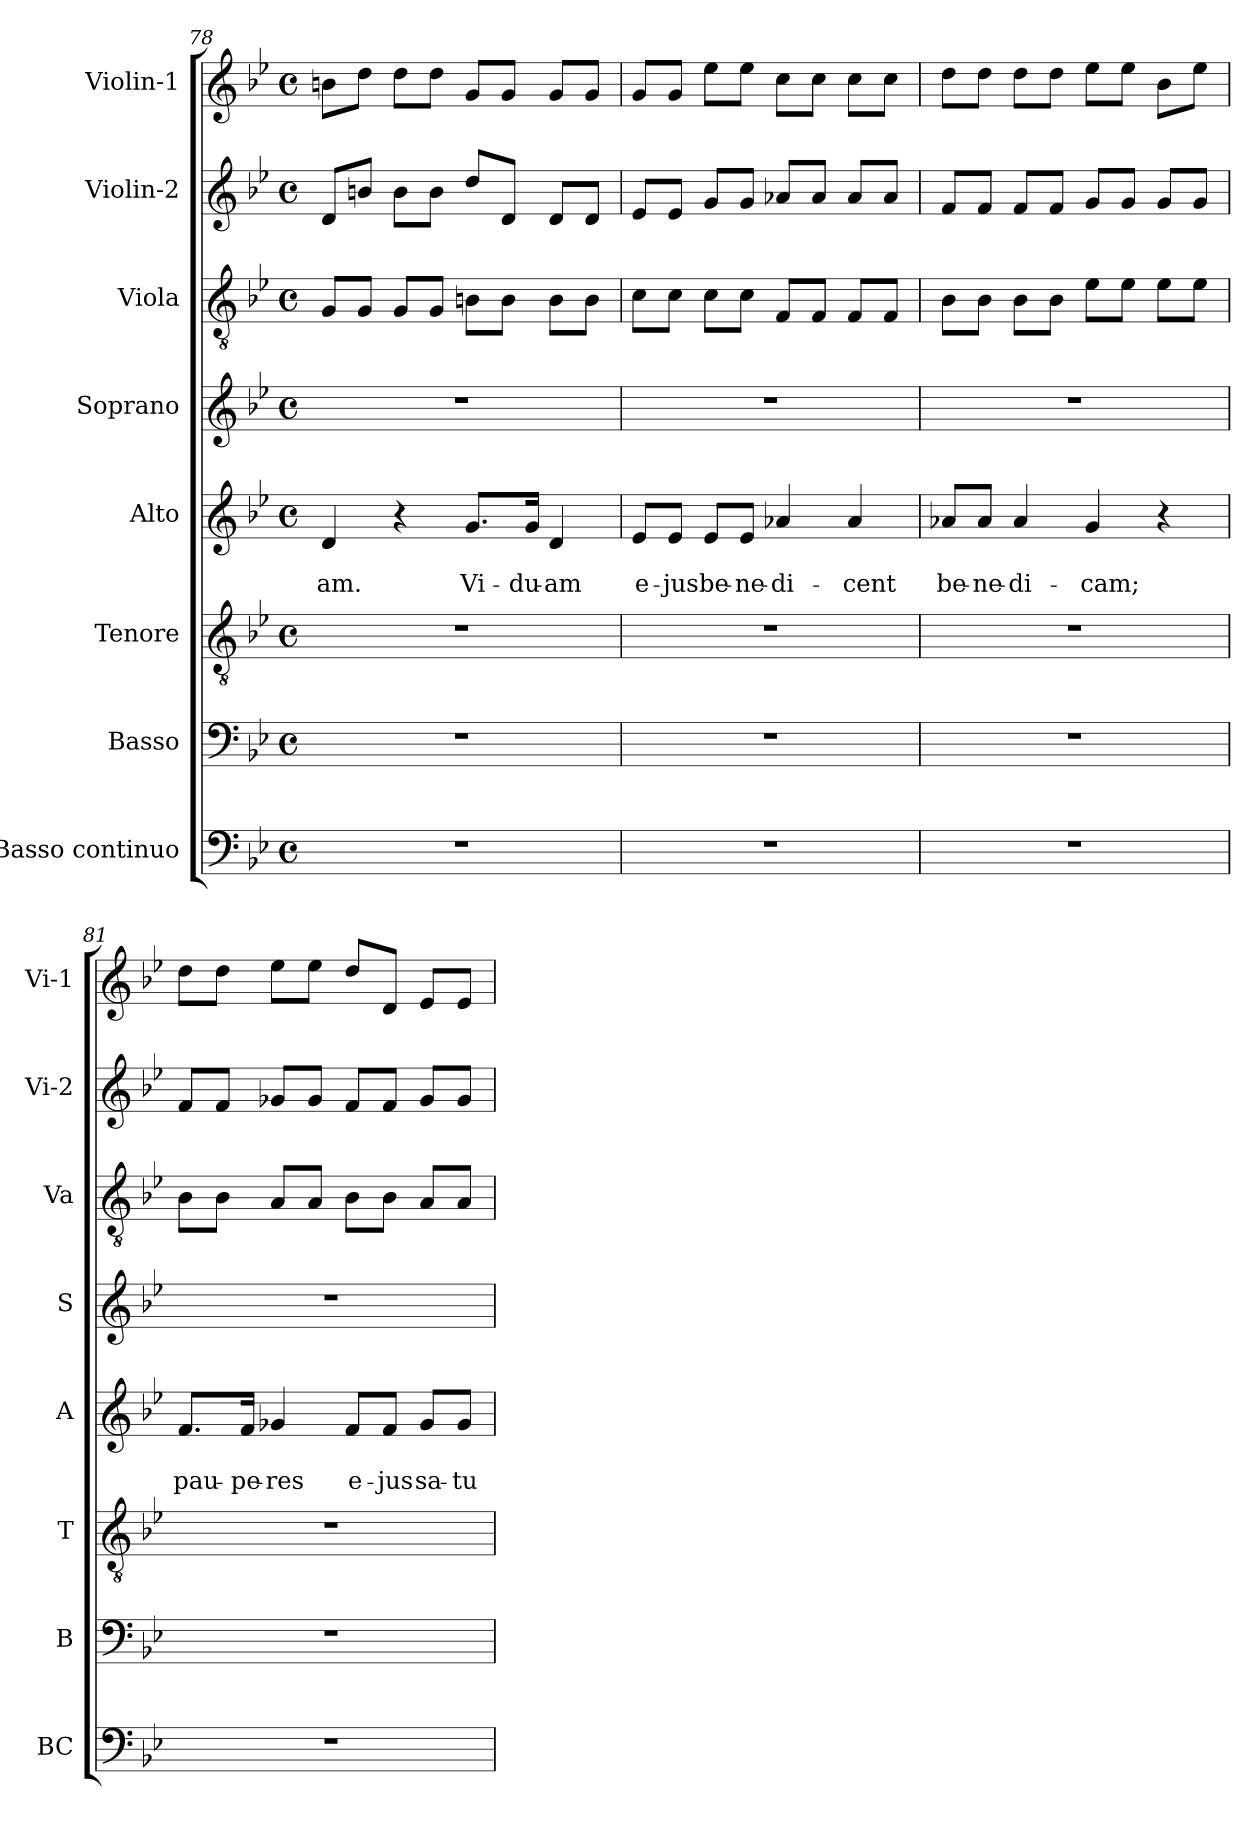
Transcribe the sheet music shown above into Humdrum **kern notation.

**kern	**kern	**kern	**kern	**text	**text	**kern	**kern	**kern	**kern
*part8	*part7	*part6	*part5	*part5	*part5	*part4	*part3	*part2	*part1
*staff8	*staff7	*staff6	*staff5	*staff5	*staff5	*staff4	*staff3	*staff2	*staff1
*I"Basso continuo	*I"Basso	*I"Tenore	*I"Alto	*	*	*I"Soprano	*I"Viola	*I"Violin-2	*I"Violin-1
*I'BC	*I'B	*I'T	*I'A	*	*	*I'S	*I'Va	*I'Vi-2	*I'Vi-1
*clefF4	*clefF4	*clefGv2	*clefG2	*	*	*clefG2	*clefGv2	*clefG2	*clefG2
*k[b-e-]	*k[b-e-]	*k[b-e-]	*k[b-e-]	*	*	*k[b-e-]	*k[b-e-]	*k[b-e-]	*k[b-e-]
*B-:	*B-:	*B-:	*B-:	*	*	*B-:	*B-:	*B-:	*B-:
*M4/4	*M4/4	*M4/4	*M4/4	*	*	*M4/4	*M4/4	*M4/4	*M4/4
*met(c)	*met(c)	*met(c)	*met(c)	*	*	*met(c)	*met(c)	*met(c)	*met(c)
=78	=78	=78	=78	=78	=78	=78	=78	=78	=78
!	!	!	!	!	!LO:LY:b	!	!	!	!
1r	1r	1r	4d/	.	-am.	1r	8G/L	8d/L	8bn\L
.	.	.	.	.	.	.	8G/J	8bn/J	8dd\J
.	.	.	4r	.	.	.	8G/L	8b\L	8dd\L
.	.	.	.	.	.	.	8G/J	8b\J	8dd\J
!	!	!	!	!	!LO:LY:b	!	!	!	!
.	.	.	8.g/L	.	Vi-	.	8Bn\L	8dd/L	8g/L
.	.	.	.	.	.	.	8B\J	8d/J	8g/J
!	!	!	!	!	!LO:LY:b	!	!	!	!
.	.	.	16g/Jk	.	-du-	.	.	.	.
!	!	!	!	!	!LO:LY:b	!	!	!	!
.	.	.	4d/	.	-am	.	8B\L	8d/L	8g/L
.	.	.	.	.	.	.	8B\J	8d/J	8g/J
!!LO:LB:g=z
=79	=79	=79	=79	=79	=79	=79	=79	=79	=79
!	!	!	!	!	!LO:LY:b	!	!	!	!
1r	1r	1r	8e-/L	.	e-	1r	8c\L	8e-/L	8g/L
!	!	!	!	!	!LO:LY:b	!	!	!	!
.	.	.	8e-/J	.	-jus	.	8c\J	8e-/J	8g/J
!	!	!	!	!	!LO:LY:b	!	!	!	!
.	.	.	8e-/L	.	be-	.	8c\L	8g/L	8ee-\L
!	!	!	!	!	!LO:LY:b	!	!	!	!
.	.	.	8e-/J	.	-ne-	.	8c\J	8g/J	8ee-\J
!	!	!	!	!	!LO:LY:b	!	!	!	!
.	.	.	4a-X/	.	-di-	.	8F/L	8a-X/L	8cc\L
.	.	.	.	.	.	.	8F/J	8a-/J	8cc\J
!	!	!	!	!	!LO:LY:b	!	!	!	!
.	.	.	4a-/	.	-cent	.	8F/L	8a-/L	8cc\L
.	.	.	.	.	.	.	8F/J	8a-/J	8cc\J
=80	=80	=80	=80	=80	=80	=80	=80	=80	=80
!	!	!	!	!	!LO:LY:b	!	!	!	!
1r	1r	1r	8a-X/L	.	be-	1r	8B-\L	8f/L	8dd\L
!	!	!	!	!	!LO:LY:b	!	!	!	!
.	.	.	8a-/J	.	-ne-	.	8B-\J	8f/J	8dd\J
!	!	!	!	!	!LO:LY:b	!	!	!	!
.	.	.	4a-/	.	-di-	.	8B-\L	8f/L	8dd\L
.	.	.	.	.	.	.	8B-\J	8f/J	8dd\J
!	!	!	!	!	!LO:LY:b	!	!	!	!
.	.	.	4g/	.	-cam;	.	8e-\L	8g/L	8ee-\L
.	.	.	.	.	.	.	8e-\J	8g/J	8ee-\J
.	.	.	4r	.	.	.	8e-\L	8g/L	8b-\L
.	.	.	.	.	.	.	8e-\J	8g/J	8ee-\J
=81	=81	=81	=81	=81	=81	=81	=81	=81	=81
!	!	!	!	!	!LO:LY:b	!	!	!	!
1r	1r	1r	8.f/L	.	pau-	1r	8B-\L	8f/L	8dd\L
.	.	.	.	.	.	.	8B-\J	8f/J	8dd\J
!	!	!	!	!	!LO:LY:b	!	!	!	!
.	.	.	16f/Jk	.	-pe-	.	.	.	.
!	!	!	!	!	!LO:LY:b	!	!	!	!
.	.	.	4g-X/	.	-res	.	8A/L	8g-X/L	8ee-\L
.	.	.	.	.	.	.	8A/J	8g-/J	8ee-\J
!	!	!	!	!	!LO:LY:b	!	!	!	!
.	.	.	8f/L	.	e-	.	8B-\L	8f/L	8dd/L
!	!	!	!	!	!LO:LY:b	!	!	!	!
.	.	.	8f/J	.	-jus	.	8B-\J	8f/J	8d/J
!	!	!	!	!	!LO:LY:b	!	!	!	!
.	.	.	8g-/L	.	sa-	.	8A/L	8g-/L	8e-/L
!	!	!	!	!	!LO:LY:b	!	!	!	!
.	.	.	8g-/J	.	-tu-	.	8A/J	8g-/J	8e-/J
=	=	=	=	=	=	=	=	=	=
*-	*-	*-	*-	*-	*-	*-	*-	*-	*-
